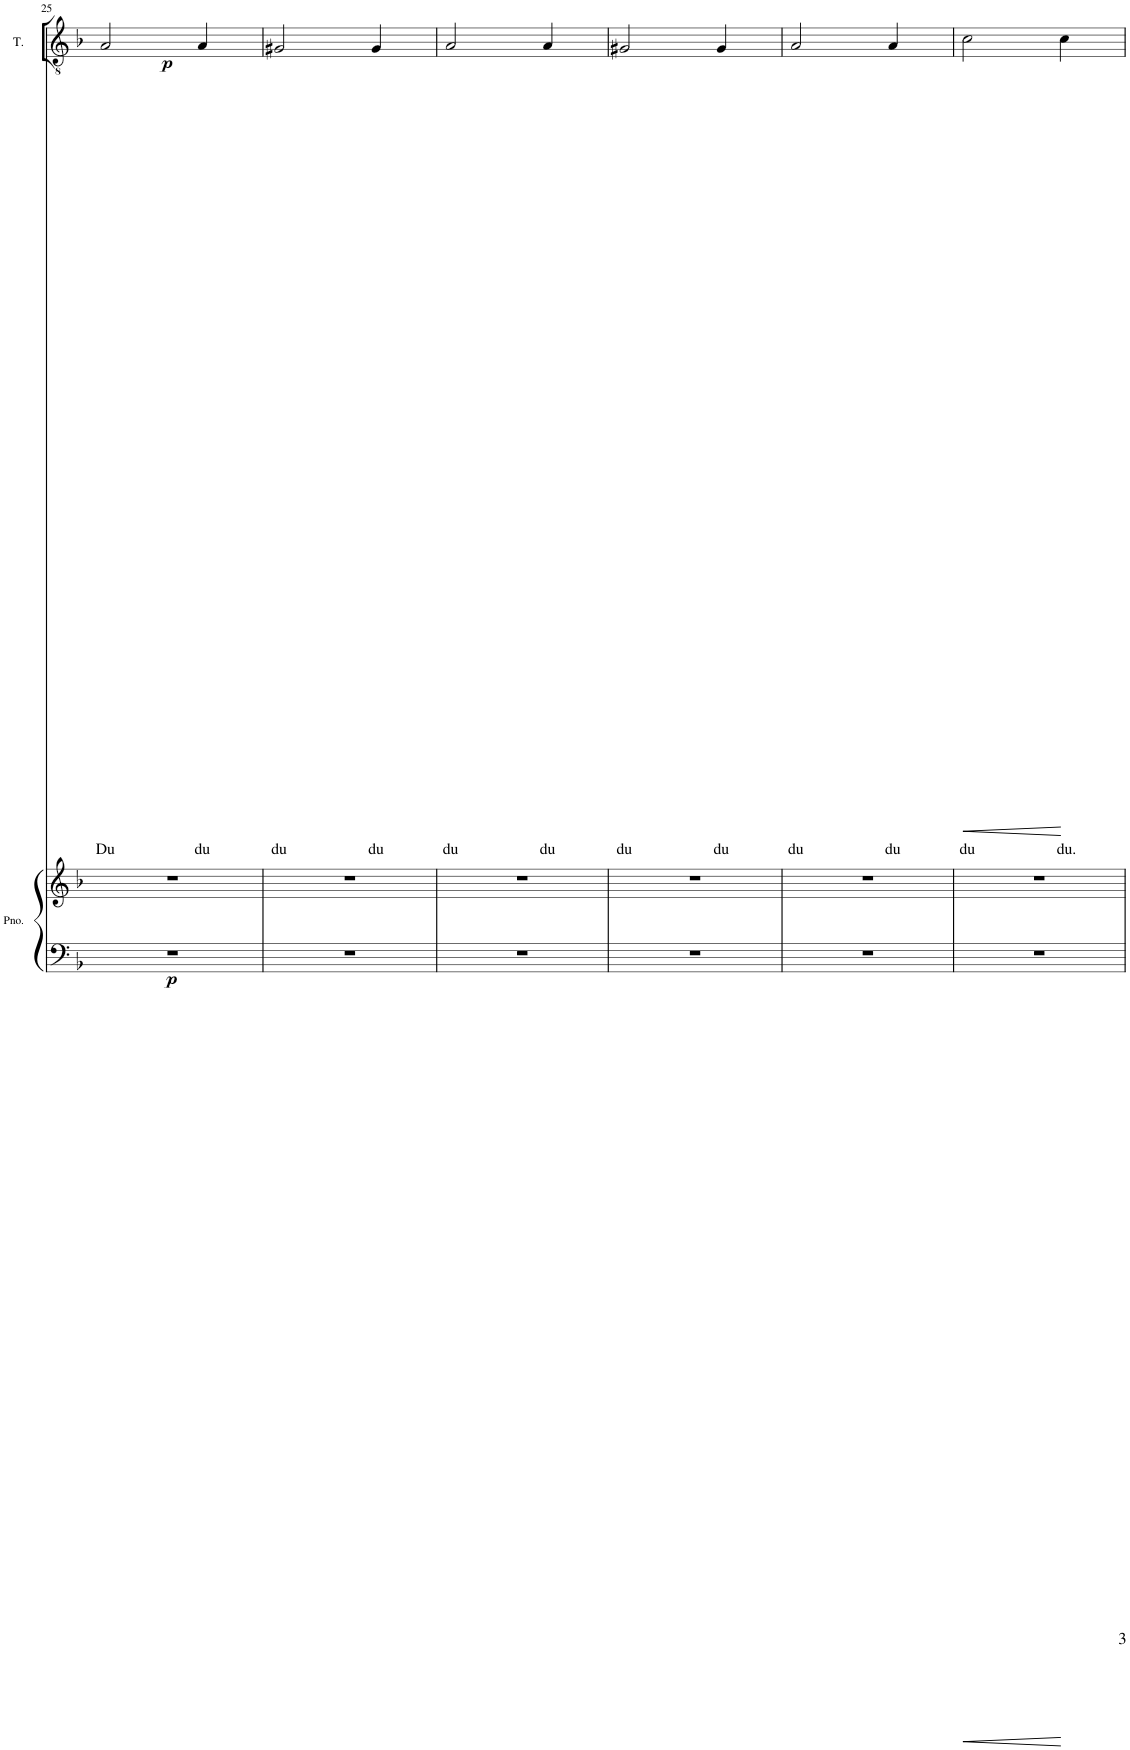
**kern	**text	**dynam
*part1	*part1	*part1
*staff1	*staff1	*staff1
*I"Tenor	*	*
*I'T.	*	*
!!LO:PB:g=z
*clefGv2	*	*
*k[b-]	*	*
*M3/4	*	*
=25	=25	=25
!	!LO:LY:b	!LO:DY:b
2A/	Du	p
!	!LO:LY:b	!
4A/	du	.
=26	=26	=26
!	!LO:LY:b	!
2G#X/	du	.
!	!LO:LY:b	!
4G#/	du	.
=27	=27	=27
!	!LO:LY:b	!
2A/	du	.
!	!LO:LY:b	!
4A/	du	.
=28	=28	=28
!	!LO:LY:b	!
2G#X/	du	.
!	!LO:LY:b	!
4G#/	du	.
=29	=29	=29
!	!LO:LY:b	!
2A/	du	.
!	!LO:LY:b	!
4A/	du	.
=30	=30	=30
!	!LO:LY:b	!LO:HP:b
2c\	du	<
!	!LO:LY:b	!
4c\	du.	[
=	=	=
*-	*-	*-
